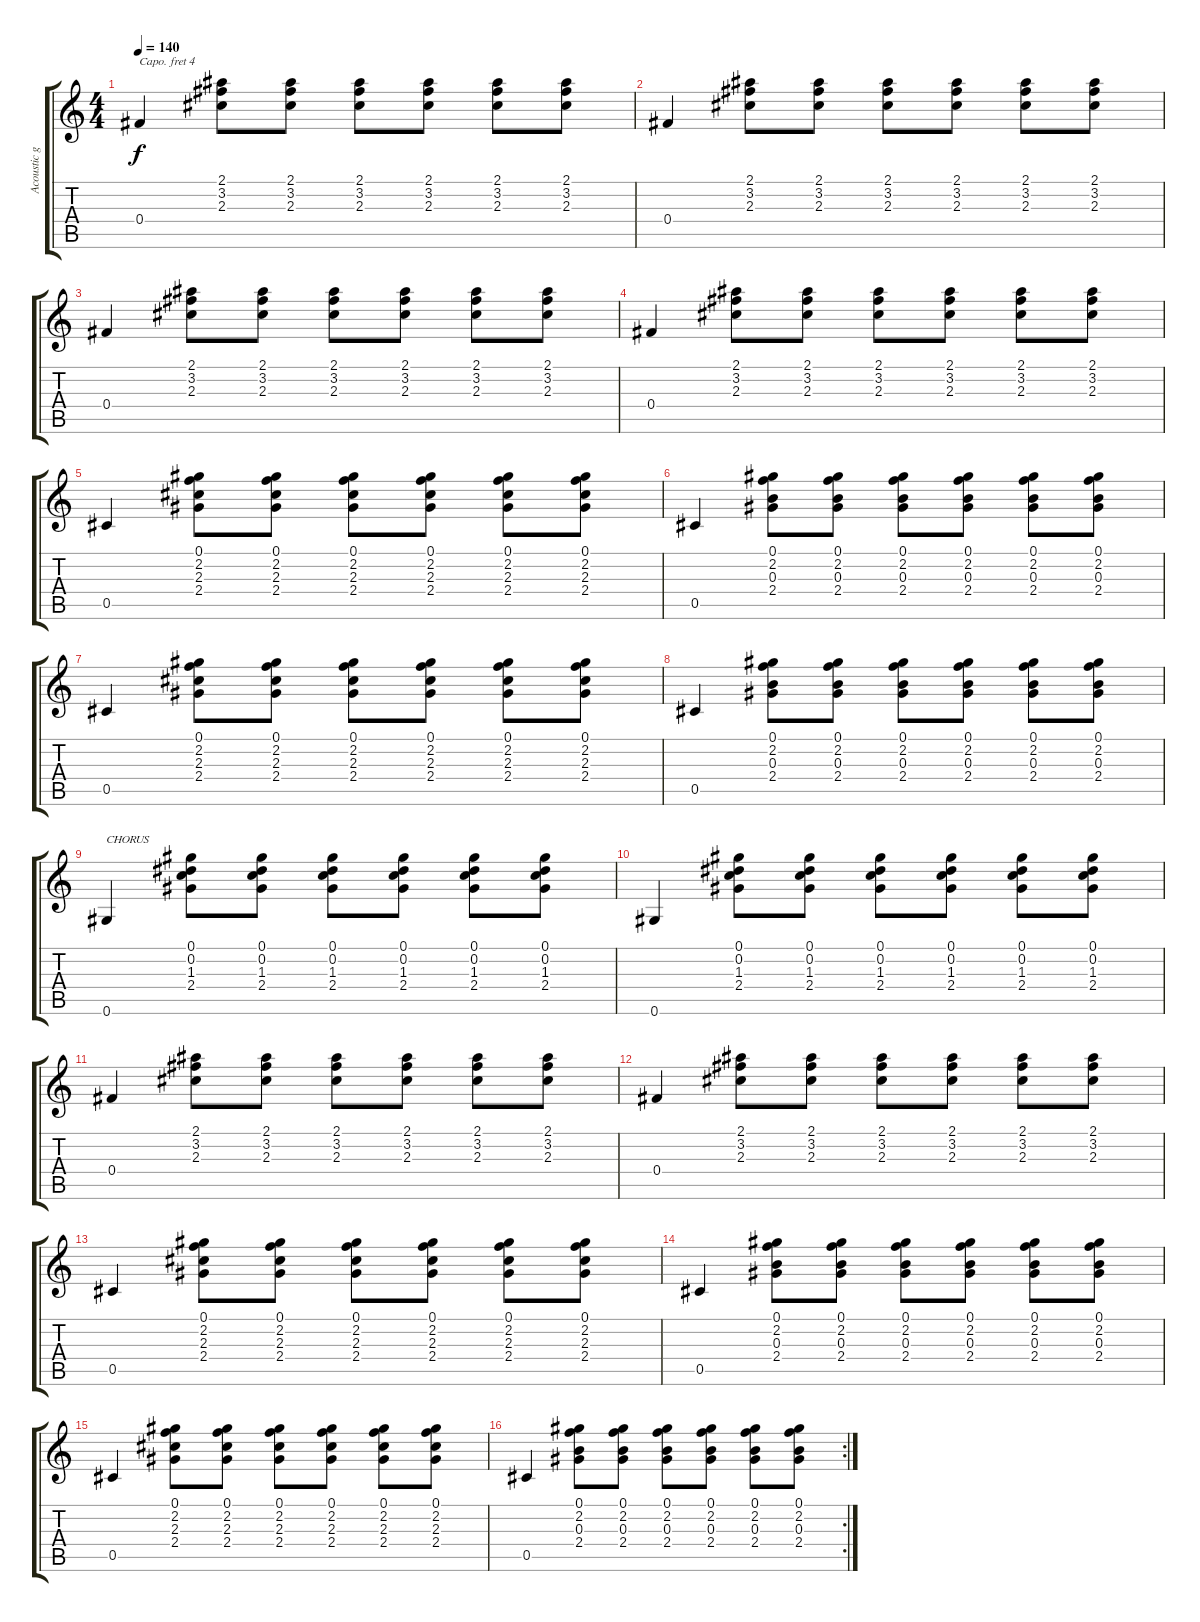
\track ("Acoustic guitar" "Acoustic g") {instrument acousticguitarnylon}
\staff {score tabs}
\capo 4
\tuning (E4 B3 G3 D3 A2 E2) {hide}
\ts (4 4)
\tempo 140
\clef g2
\ks c
0.4.4{dy f} (2.1 3.2 2.3).8 (2.1 3.2 2.3).8 (2.1 3.2 2.3).8 (2.1 3.2 2.3).8 (2.1 3.2 2.3).8 (2.1 3.2 2.3).8 |
0.4.4 (2.1 3.2 2.3).8 (2.1 3.2 2.3).8 (2.1 3.2 2.3).8 (2.1 3.2 2.3).8 (2.1 3.2 2.3).8 (2.1 3.2 2.3).8 |
0.4.4 (2.1 3.2 2.3).8 (2.1 3.2 2.3).8 (2.1 3.2 2.3).8 (2.1 3.2 2.3).8 (2.1 3.2 2.3).8 (2.1 3.2 2.3).8 |
0.4.4 (2.1 3.2 2.3).8 (2.1 3.2 2.3).8 (2.1 3.2 2.3).8 (2.1 3.2 2.3).8 (2.1 3.2 2.3).8 (2.1 3.2 2.3).8 |
0.5.4 (0.1 2.2 2.3 2.4).8 (0.1 2.2 2.3 2.4).8 (0.1 2.2 2.3 2.4).8 (0.1 2.2 2.3 2.4).8 (0.1 2.2 2.3 2.4).8 (0.1 2.2 2.3 2.4).8 |
0.5.4 (0.1 2.2 0.3 2.4).8 (0.1 2.2 0.3 2.4).8 (0.1 2.2 0.3 2.4).8 (0.1 2.2 0.3 2.4).8 (0.1 2.2 0.3 2.4).8 (0.1 2.2 0.3 2.4).8 |
0.5.4 (0.1 2.2 2.3 2.4).8 (0.1 2.2 2.3 2.4).8 (0.1 2.2 2.3 2.4).8 (0.1 2.2 2.3 2.4).8 (0.1 2.2 2.3 2.4).8 (0.1 2.2 2.3 2.4).8 |
0.5.4 (0.1 2.2 0.3 2.4).8 (0.1 2.2 0.3 2.4).8 (0.1 2.2 0.3 2.4).8 (0.1 2.2 0.3 2.4).8 (0.1 2.2 0.3 2.4).8 (0.1 2.2 0.3 2.4).8 |
0.6.4{txt "CHORUS"} (0.1 0.2 1.3 2.4).8 (0.1 0.2 1.3 2.4).8 (0.1 0.2 1.3 2.4).8 (0.1 0.2 1.3 2.4).8 (0.1 0.2 1.3 2.4).8 (0.1 0.2 1.3 2.4).8 |
0.6.4 (0.1 0.2 1.3 2.4).8 (0.1 0.2 1.3 2.4).8 (0.1 0.2 1.3 2.4).8 (0.1 0.2 1.3 2.4).8 (0.1 0.2 1.3 2.4).8 (0.1 0.2 1.3 2.4).8 |
0.4.4 (2.1 3.2 2.3).8 (2.1 3.2 2.3).8 (2.1 3.2 2.3).8 (2.1 3.2 2.3).8 (2.1 3.2 2.3).8 (2.1 3.2 2.3).8 |
0.4.4 (2.1 3.2 2.3).8 (2.1 3.2 2.3).8 (2.1 3.2 2.3).8 (2.1 3.2 2.3).8 (2.1 3.2 2.3).8 (2.1 3.2 2.3).8 |
0.5.4 (0.1 2.2 2.3 2.4).8 (0.1 2.2 2.3 2.4).8 (0.1 2.2 2.3 2.4).8 (0.1 2.2 2.3 2.4).8 (0.1 2.2 2.3 2.4).8 (0.1 2.2 2.3 2.4).8 |
0.5.4 (0.1 2.2 0.3 2.4).8 (0.1 2.2 0.3 2.4).8 (0.1 2.2 0.3 2.4).8 (0.1 2.2 0.3 2.4).8 (0.1 2.2 0.3 2.4).8 (0.1 2.2 0.3 2.4).8 |
0.5.4 (0.1 2.2 2.3 2.4).8 (0.1 2.2 2.3 2.4).8 (0.1 2.2 2.3 2.4).8 (0.1 2.2 2.3 2.4).8 (0.1 2.2 2.3 2.4).8 (0.1 2.2 2.3 2.4).8 |
\rc 2
0.5.4 (0.1 2.2 0.3 2.4).8 (0.1 2.2 0.3 2.4).8 (0.1 2.2 0.3 2.4).8 (0.1 2.2 0.3 2.4).8 (0.1 2.2 0.3 2.4).8 (0.1 2.2 0.3 2.4).8
